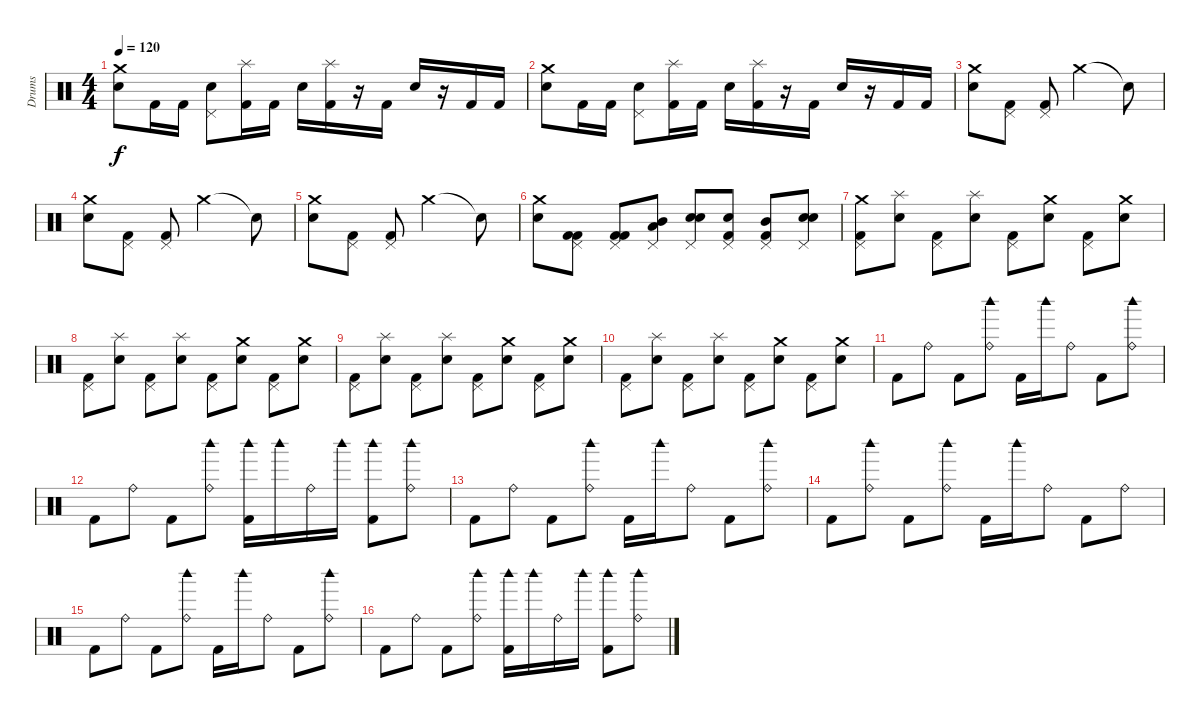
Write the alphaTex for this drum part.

\track ("Drums" "Drums") {instrument percussion}
\staff {score}
\articulation defaults
\ts (4 4)
\tempo 120
\clef neutral
\ks c
("Crash medium (hit)" "Snare (hit) 2").8{dy f} "Kick (hit) 2".16 "Kick (hit) 2".16 ("Pedal Hi-Hat (hit)" "Snare (hit) 2").8 ("Splash (hit)" "Kick (hit) 2").16 "Kick (hit) 2".16 "Snare (hit) 2".16 ("Splash (hit)" "Kick (hit) 2").16 r.16 "Kick (hit) 2".16 "Snare (hit) 2".16 r.16 "Kick (hit) 2".16 "Kick (hit) 2".16 |
("Crash medium (hit)" "Snare (hit) 2").8 "Kick (hit) 2".16 "Kick (hit) 2".16 ("Pedal Hi-Hat (hit)" "Snare (hit) 2").8 ("Splash (hit)" "Kick (hit) 2").16 "Kick (hit) 2".16 "Snare (hit) 2".16 ("Splash (hit)" "Kick (hit) 2").16 r.16 "Kick (hit) 2".16 "Snare (hit) 2".16 r.16 "Kick (hit) 2".16 "Kick (hit) 2".16 |
("Crash medium (hit)" "Snare (hit) 2").8 ("Pedal Hi-Hat (hit)" "Kick (hit) 2").8 ("Pedal Hi-Hat (hit)" "Kick (hit) 2").8 "Crash medium (hit)".2 "Snare (hit)"{t}.8 |
("Crash medium (hit)" "Snare (hit) 2").8 ("Pedal Hi-Hat (hit)" "Kick (hit) 2").8 ("Pedal Hi-Hat (hit)" "Kick (hit) 2").8 "Crash medium (hit)".2 "Snare (hit)"{t}.8 |
("Crash medium (hit)" "Snare (hit) 2").8 ("Pedal Hi-Hat (hit)" "Kick (hit) 2").8 ("Pedal Hi-Hat (hit)" "Kick (hit) 2").8 "Crash medium (hit)".2 "Snare (hit)"{t}.8 |
("Crash medium (hit)" "Snare (hit) 2").8 ("Pedal Hi-Hat (hit)" "Kick (hit) 2" "Kick (hit) 2").8 ("Pedal Hi-Hat (hit)" "Kick (hit) 2" "Kick (hit) 2").8 ("Pedal Hi-Hat (hit)" "Low Tom (hit)" "Mid Tom (hit)").8 ("Pedal Hi-Hat (hit)" "Snare (hit) 2" "Snare (hit) 2").8 ("Pedal Hi-Hat (hit)" "Kick (hit) 2" "Snare (hit) 2").8 ("Pedal Hi-Hat (hit)" "Mid Tom (hit)" "Kick (hit) 2").8 ("Pedal Hi-Hat (hit)" "Snare (hit) 2" "Snare (hit) 2").8 |
("Crash medium (hit)" "Pedal Hi-Hat (hit)" "Kick (hit) 2").8 ("Splash (hit)" "Snare (hit) 2").8 ("Pedal Hi-Hat (hit)" "Kick (hit) 2").8 ("Splash (hit)" "Snare (hit) 2").8 ("Pedal Hi-Hat (hit)" "Kick (hit) 2").8 ("Crash medium (hit)" "Snare (hit) 2").8 ("Pedal Hi-Hat (hit)" "Kick (hit) 2").8 ("Crash medium (hit)" "Snare (hit) 2").8 |
("Pedal Hi-Hat (hit)" "Kick (hit) 2").8 ("Splash (hit)" "Snare (hit) 2").8 ("Pedal Hi-Hat (hit)" "Kick (hit) 2").8 ("Splash (hit)" "Snare (hit) 2").8 ("Pedal Hi-Hat (hit)" "Kick (hit) 2").8 ("Crash medium (hit)" "Snare (hit) 2").8 ("Pedal Hi-Hat (hit)" "Kick (hit) 2").8 ("Crash medium (hit)" "Snare (hit) 2").8 |
("Pedal Hi-Hat (hit)" "Kick (hit) 2").8 ("Splash (hit)" "Snare (hit) 2").8 ("Pedal Hi-Hat (hit)" "Kick (hit) 2").8 ("Splash (hit)" "Snare (hit) 2").8 ("Pedal Hi-Hat (hit)" "Kick (hit) 2").8 ("Crash medium (hit)" "Snare (hit) 2").8 ("Pedal Hi-Hat (hit)" "Kick (hit) 2").8 ("Crash medium (hit)" "Snare (hit) 2").8 |
("Pedal Hi-Hat (hit)" "Kick (hit) 2").8 ("Splash (hit)" "Snare (hit) 2").8 ("Pedal Hi-Hat (hit)" "Kick (hit) 2").8 ("Splash (hit)" "Snare (hit) 2").8 ("Pedal Hi-Hat (hit)" "Kick (hit) 2").8 ("Crash medium (hit)" "Snare (hit) 2").8 ("Pedal Hi-Hat (hit)" "Kick (hit) 2").8 ("Crash medium (hit)" "Snare (hit) 2").8 |
"Kick (hit) 2".8 "Ride (bell)".8 "Kick (hit) 2".8 ("Woodblock high (hit)" "Ride (bell)").8 "Kick (hit) 2".16 "Woodblock high (hit)".16 "Ride (bell)".8 "Kick (hit) 2".8 ("Woodblock high (hit)" "Ride (bell)").8 |
"Kick (hit) 2".8 "Ride (bell)".8 "Kick (hit) 2".8 ("Woodblock high (hit)" "Ride (bell)").8 ("Woodblock high (hit)" "Kick (hit) 2").16 "Woodblock high (hit)".16 "Ride (bell)".16 "Woodblock high (hit)".16 ("Woodblock high (hit)" "Kick (hit) 2").8 ("Woodblock high (hit)" "Ride (bell)").8 |
"Kick (hit) 2".8 "Ride (bell)".8 "Kick (hit) 2".8 ("Woodblock high (hit)" "Ride (bell)").8 "Kick (hit) 2".16 "Woodblock high (hit)".16 "Ride (bell)".8 "Kick (hit) 2".8 ("Woodblock high (hit)" "Ride (bell)").8 |
"Kick (hit) 2".8 ("Woodblock high (hit)" "Ride (bell)").8 "Kick (hit) 2".8 ("Woodblock high (hit)" "Ride (bell)").8 "Kick (hit) 2".16 "Woodblock high (hit)".16 "Ride (bell)".8 "Kick (hit) 2".8 "Ride (bell)".8 |
"Kick (hit) 2".8 "Ride (bell)".8 "Kick (hit) 2".8 ("Woodblock high (hit)" "Ride (bell)").8 "Kick (hit) 2".16 "Woodblock high (hit)".16 "Ride (bell)".8 "Kick (hit) 2".8 ("Woodblock high (hit)" "Ride (bell)").8 |
"Kick (hit) 2".8 "Ride (bell)".8 "Kick (hit) 2".8 ("Woodblock high (hit)" "Ride (bell)").8 ("Woodblock high (hit)" "Kick (hit) 2").16 "Woodblock high (hit)".16 "Ride (bell)".16 "Woodblock high (hit)".16 ("Woodblock high (hit)" "Kick (hit) 2").8 ("Woodblock high (hit)" "Ride (bell)").8
